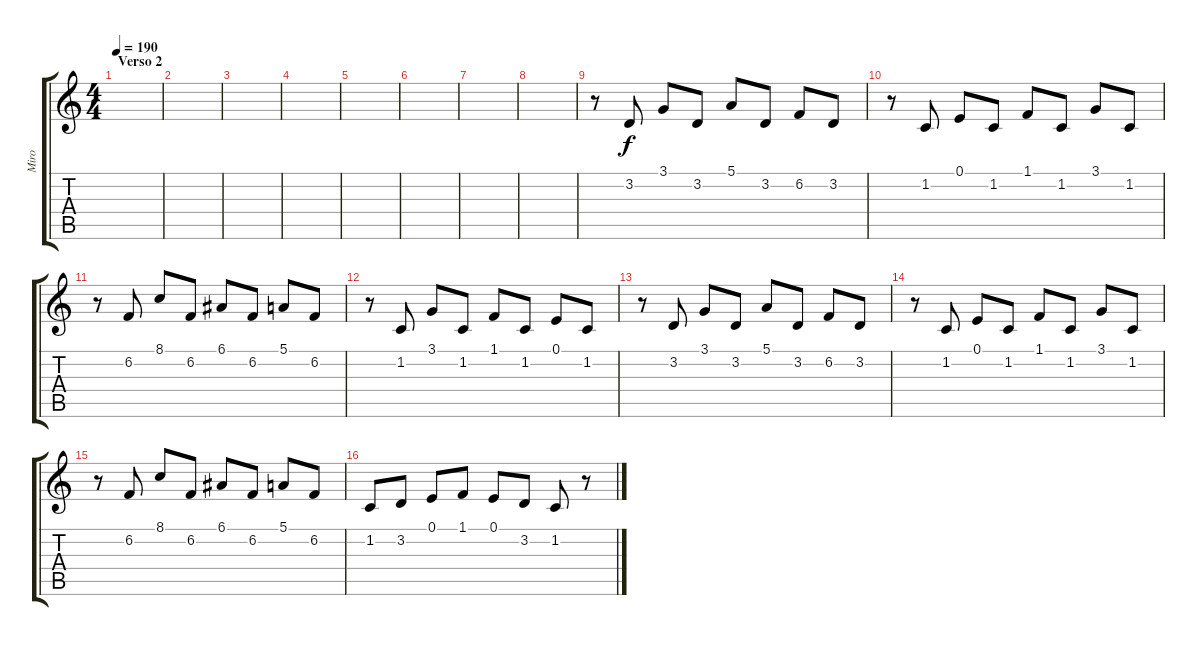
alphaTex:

\track ("Miro" "Miro") {instrument stringensemble1}
\staff {score tabs}
\tuning (E4 B3 G3 D3 A2 E2) {hide}
\ts (4 4)
\section ("" "Verso 2")
\tempo 190
\clef g2
\ks c
|
|
|
|
|
|
|
|
r.8 3.2.8{volume 12 instrument lead5charang} 3.1.8 3.2.8 5.1.8 3.2.8 6.2.8 3.2.8 |
r.8 1.2.8 0.1.8 1.2.8 1.1.8 1.2.8 3.1.8 1.2.8 |
r.8 6.2.8 8.1.8 6.2.8 6.1.8 6.2.8 5.1.8 6.2.8 |
r.8 1.2.8 3.1.8 1.2.8 1.1.8 1.2.8 0.1.8 1.2.8 |
r.8 3.2.8 3.1.8 3.2.8 5.1.8 3.2.8 6.2.8 3.2.8 |
r.8 1.2.8 0.1.8 1.2.8 1.1.8 1.2.8 3.1.8 1.2.8 |
r.8 6.2.8 8.1.8 6.2.8 6.1.8 6.2.8 5.1.8 6.2.8 |
1.2.8 3.2.8 0.1.8 1.1.8 0.1.8 3.2.8 1.2.8 r.8
